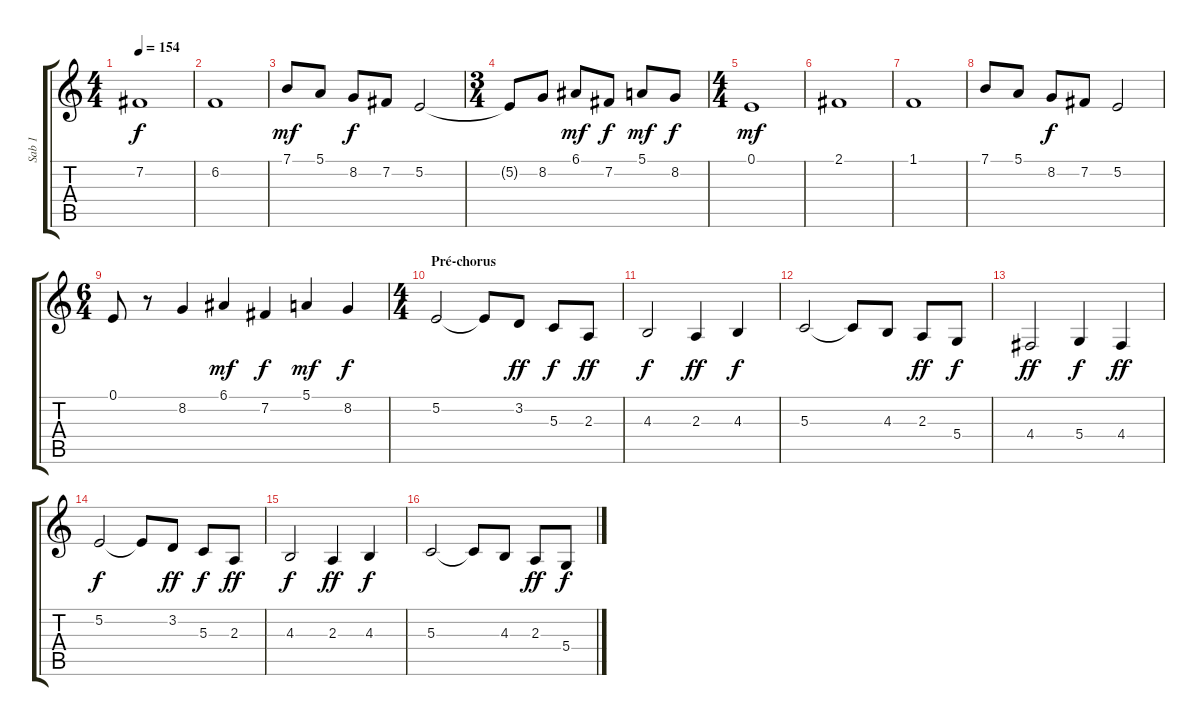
\track ("Sab 1" "Sab 1") {instrument stringensemble1}
\staff {score tabs}
\tuning (E4 B3 G3 D3 A2 E2) {hide}
\ts (4 4)
\tempo 154
\clef g2
\ks c
7.2.1{dy f} |
6.2.1 |
7.1.8{dy mf} 5.1.8 8.2.8{dy f} 7.2.8 5.2.2 |
\ts (3 4)
5.2{t}.8 8.2.8 6.1.8{dy mf} 7.2.8{dy f} 5.1.8{dy mf} 8.2.8{dy f} |
\ts (4 4)
0.1.1{dy mf} |
2.1.1 |
1.1.1 |
7.1.8 5.1.8 8.2.8{dy f} 7.2.8 5.2.2 |
\ts (6 4)
0.1.8 r.8 8.2.4 6.1.4{dy mf} 7.2.4{dy f} 5.1.4{dy mf} 8.2.4{dy f} |
\ts (4 4)
\section ("" "Pré-chorus")
5.2.2 5.2{t}.8 3.2.8{dy ff} 5.3.8{dy f} 2.3.8{dy ff} |
4.3.2{dy f} 2.3.4{dy ff} 4.3.4{dy f} |
5.3.2 5.3{t}.8 4.3.8 2.3.8{dy ff} 5.4.8{dy f} |
4.4.2{dy ff} 5.4.4{dy f} 4.4.4{dy ff} |
5.2.2{dy f} 5.2{t}.8 3.2.8{dy ff} 5.3.8{dy f} 2.3.8{dy ff} |
4.3.2{dy f} 2.3.4{dy ff} 4.3.4{dy f} |
5.3.2 5.3{t}.8 4.3.8 2.3.8{dy ff} 5.4.8{dy f}
